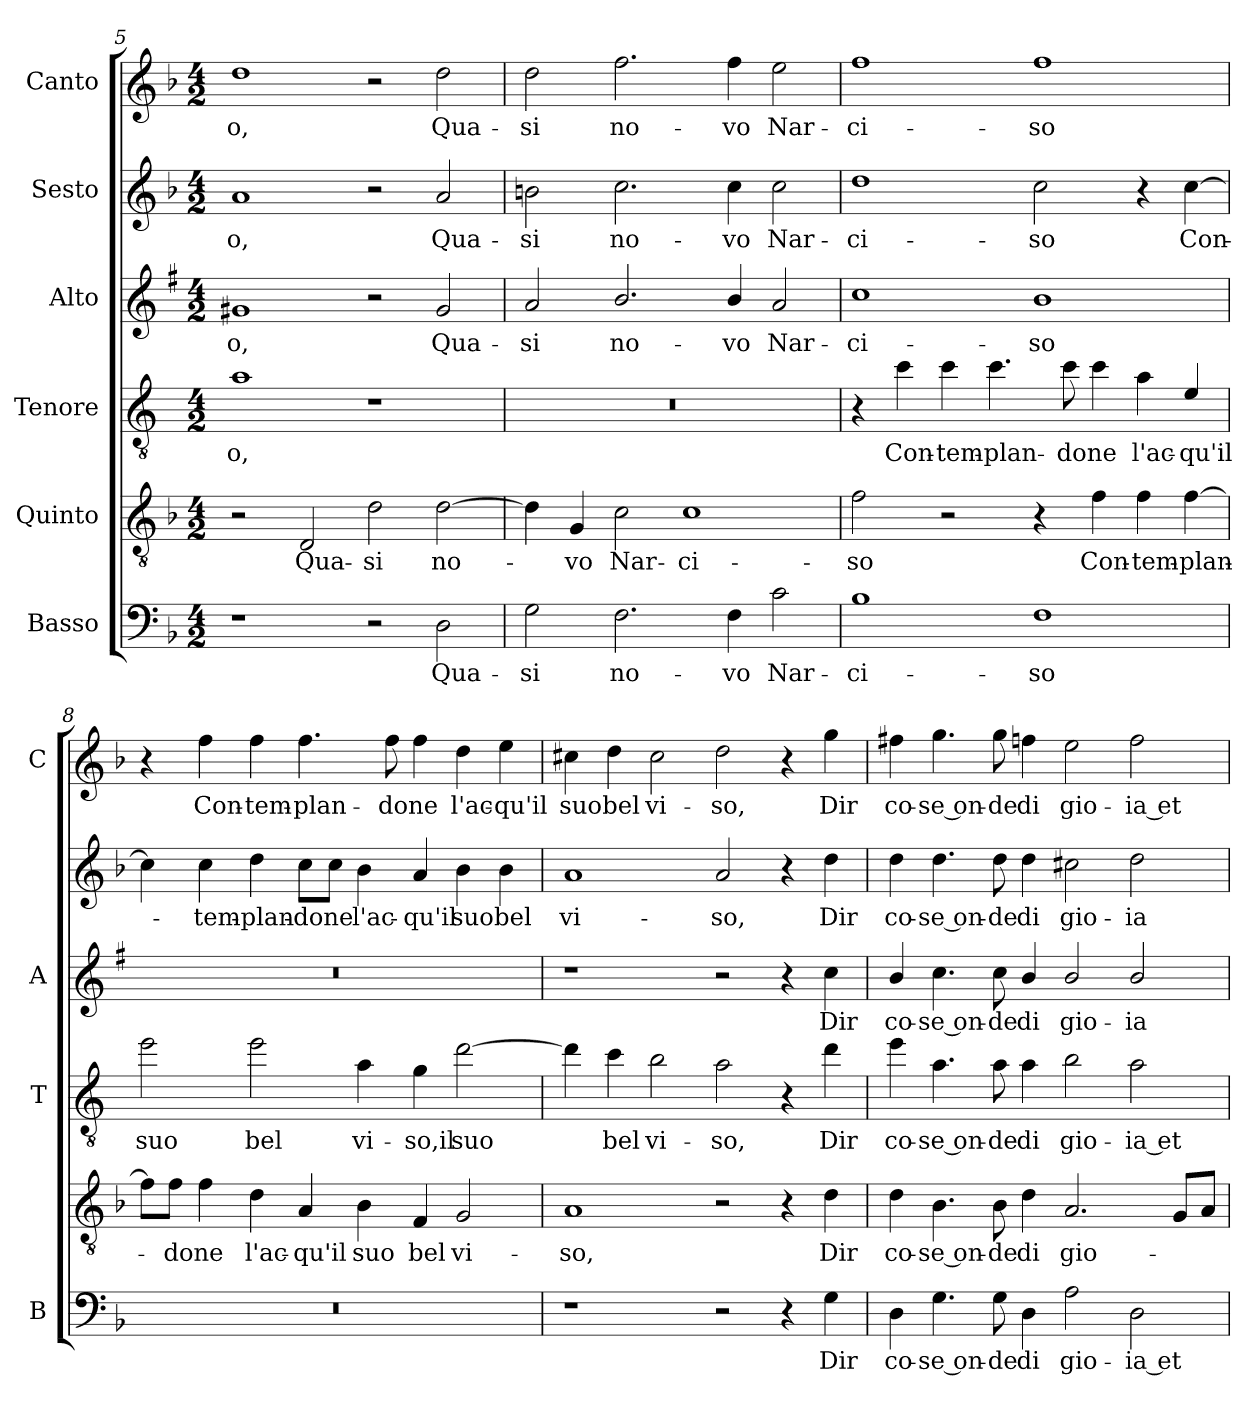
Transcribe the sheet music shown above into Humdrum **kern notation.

**kern	**text	**kern	**text	**kern	**text	**kern	**text	**kern	**text	**kern	**text
*part6	*part6	*part5	*part5	*part4	*part4	*part3	*part3	*part2	*part2	*part1	*part1
*staff6	*staff6	*staff5	*staff5	*staff4	*staff4	*staff3	*staff3	*staff2	*staff2	*staff1	*staff1
*I"Basso	*	*I"Quinto	*	*I"Tenore	*	*I"Alto	*	*I"Sesto	*	*I"Canto	*
*I'B	*	*	*	*I'T	*	*I'A	*	*	*	*I'C	*
*clefF4	*	*clefGv2	*	*clefGv2	*	*clefG2	*	*clefG2	*	*clefG2	*
*	*	*	*	*ITrd4c7	*	*ITrd1c2	*	*	*	*	*
*k[b-]	*	*k[b-]	*	*k[b-]	*	*k[b-]	*	*k[b-]	*	*k[b-]	*
*F:	*	*F:	*	*F:	*	*F:	*	*F:	*	*F:	*
*M4/2	*	*M4/2	*	*M4/2	*	*M4/2	*	*M4/2	*	*M4/2	*
=5	=5	=5	=5	=5	=5	=5	=5	=5	=5	=5	=5
!	!	!	!	!	!LO:LY:b	!	!LO:LY:b	!	!LO:LY:b	!	!LO:LY:b
1r	.	2r	.	1d	-o,	1f#X	-o,	1a	-o,	1dd	-o,
!	!	!	!LO:LY:b	!	!	!	!	!	!	!	!
.	.	2D/	Qua-	.	.	.	.	.	.	.	.
!	!	!	!LO:LY:b	!	!	!	!	!	!	!	!
2r	.	2d\	-si	1r	.	2r	.	2r	.	2r	.
!	!LO:LY:b	!	!LO:LY:b	!	!	!	!LO:LY:b	!	!LO:LY:b	!	!LO:LY:b
2D\	Qua-	[2d\	no-	.	.	2f#/	Qua-	2a/	Qua-	2dd\	Qua-
=6	=6	=6	=6	=6	=6	=6	=6	=6	=6	=6	=6
!	!LO:LY:b	!	!	!	!	!	!LO:LY:b	!	!LO:LY:b	!	!LO:LY:b
2G\	-si	4d\]	.	0r	.	2g/	-si	2bn\	-si	2dd\	-si
!	!	!	!LO:LY:b	!	!	!	!	!	!	!	!
.	.	4G/	-vo	.	.	.	.	.	.	.	.
!	!LO:LY:b	!	!LO:LY:b	!	!	!	!LO:LY:b	!	!LO:LY:b	!	!LO:LY:b
2.F\	no-	2c\	Nar-	.	.	2.a/	no-	2.cc\	no-	2.ff\	no-
!	!	!	!LO:LY:b	!	!	!	!	!	!	!	!
.	.	1c	-ci-	.	.	.	.	.	.	.	.
!	!LO:LY:b	!	!	!	!	!	!LO:LY:b	!	!LO:LY:b	!	!LO:LY:b
4F\	-vo	.	.	.	.	4a/	-vo	4cc\	-vo	4ff\	-vo
!	!LO:LY:b	!	!	!	!	!	!LO:LY:b	!	!LO:LY:b	!	!LO:LY:b
2c\	Nar-	.	.	.	.	2g/	Nar-	2cc\	Nar-	2ee\	Nar-
!!LO:LB:g=z
=7	=7	=7	=7	=7	=7	=7	=7	=7	=7	=7	=7
!	!LO:LY:b	!	!LO:LY:b	!	!	!	!LO:LY:b	!	!LO:LY:b	!	!LO:LY:b
1B-	-ci-	2f\	-so	4r	.	1b-	-ci-	1dd	-ci-	1ff	-ci-
!	!	!	!	!	!LO:LY:b	!	!	!	!	!	!
.	.	.	.	4f\	Con-	.	.	.	.	.	.
!	!	!	!	!	!LO:LY:b	!	!	!	!	!	!
.	.	2r	.	4f\	-tem-	.	.	.	.	.	.
!	!	!	!	!	!LO:LY:b	!	!	!	!	!	!
.	.	.	.	4.f\	-plan-	.	.	.	.	.	.
!	!LO:LY:b	!	!	!	!	!	!LO:LY:b	!	!LO:LY:b	!	!LO:LY:b
1F	-so	4r	.	.	.	1a	-so	2cc\	-so	1ff	-so
!	!	!	!	!	!LO:LY:b	!	!	!	!	!	!
.	.	.	.	8f\	-do	.	.	.	.	.	.
!	!	!	!LO:LY:b	!	!LO:LY:b	!	!	!	!	!	!
.	.	4f\	Con-	4f\	ne	.	.	.	.	.	.
!	!	!	!LO:LY:b	!	!LO:LY:b	!	!	!	!	!	!
.	.	4f\	-tem-	4d\	l'ac-	.	.	4r	.	.	.
!	!	!	!LO:LY:b	!	!LO:LY:b	!	!	!	!LO:LY:b	!	!
.	.	[4f\	-plan-	4A/	-qu'il	.	.	[4cc\	Con-	.	.
=8	=8	=8	=8	=8	=8	=8	=8	=8	=8	=8	=8
!	!	!	!	!	!LO:LY:b	!	!	!	!	!	!
0r	.	8f\L]	.	2a\	suo	0r	.	4cc\]	.	4r	.
!	!	!	!LO:LY:b	!	!	!	!	!	!	!	!
.	.	8f\J	-do	.	.	.	.	.	.	.	.
!	!	!	!LO:LY:b	!	!	!	!	!	!LO:LY:b	!	!LO:LY:b
.	.	4f\	ne	.	.	.	.	4cc\	-tem-	4ff\	Con-
!	!	!	!LO:LY:b	!	!LO:LY:b	!	!	!	!LO:LY:b	!	!LO:LY:b
.	.	4d\	l'ac-	2a\	bel	.	.	4dd\	-plan-	4ff\	-tem-
!	!	!	!LO:LY:b	!	!	!	!	!	!LO:LY:b	!	!LO:LY:b
.	.	4A/	-qu'il	.	.	.	.	8cc\L	-do	4.ff\	-plan-
!	!	!	!	!	!	!	!	!	!LO:LY:b	!	!
.	.	.	.	.	.	.	.	8cc\J	ne	.	.
!	!	!	!LO:LY:b	!	!LO:LY:b	!	!	!	!LO:LY:b	!	!
.	.	4B-\	suo	4d\	vi-	.	.	4b-\	l'ac-	.	.
!	!	!	!	!	!	!	!	!	!	!	!LO:LY:b
.	.	.	.	.	.	.	.	.	.	8ff\	-do
!	!	!	!LO:LY:b	!	!LO:LY:b	!	!	!	!LO:LY:b	!	!LO:LY:b
.	.	4F/	bel	4c\	-so,il	.	.	4a/	-qu'il	4ff\	ne
!	!	!	!LO:LY:b	!	!LO:LY:b	!	!	!	!LO:LY:b	!	!LO:LY:b
.	.	2G/	vi-	[2g\	suo	.	.	4b-\	suo	4dd\	l'ac-
!	!	!	!	!	!	!	!	!	!LO:LY:b	!	!LO:LY:b
.	.	.	.	.	.	.	.	4b-\	bel	4ee\	-qu'il
=9	=9	=9	=9	=9	=9	=9	=9	=9	=9	=9	=9
!	!	!	!LO:LY:b	!	!	!	!	!	!LO:LY:b	!	!LO:LY:b
1r	.	1A	-so,	4g\]	.	1r	.	1a	vi-	4cc#X\	suo
!	!	!	!	!	!LO:LY:b	!	!	!	!	!	!LO:LY:b
.	.	.	.	4f\	bel	.	.	.	.	4dd\	bel
!	!	!	!	!	!LO:LY:b	!	!	!	!	!	!LO:LY:b
.	.	.	.	2e\	vi-	.	.	.	.	2cc#\	vi-
!	!	!	!	!	!LO:LY:b	!	!	!	!LO:LY:b	!	!LO:LY:b
2r	.	2r	.	2d\	-so,	2r	.	2a/	-so,	2dd\	-so,
4r	.	4r	.	4r	.	4r	.	4r	.	4r	.
!	!LO:LY:b	!	!LO:LY:b	!	!LO:LY:b	!	!LO:LY:b	!	!LO:LY:b	!	!LO:LY:b
4G\	Dir	4d\	Dir	4g\	Dir	4b-\	Dir	4dd\	Dir	4gg\	Dir
!!LO:PB:g=z
=10	=10	=10	=10	=10	=10	=10	=10	=10	=10	=10	=10
!	!LO:LY:b	!	!LO:LY:b	!	!LO:LY:b	!	!LO:LY:b	!	!LO:LY:b	!	!LO:LY:b
4D\	co-	4d\	co-	4a\	co-	4a/	co-	4dd\	co-	4ff#X\	co-
!	!LO:LY:b	!	!LO:LY:b	!	!LO:LY:b	!	!LO:LY:b	!	!LO:LY:b	!	!LO:LY:b
4.G\	-se on-	4.B-\	-se on-	4.d\	-se on-	4.b-\	-se on-	4.dd\	-se on-	4.gg\	-se on-
!	!LO:LY:b	!	!LO:LY:b	!	!LO:LY:b	!	!LO:LY:b	!	!LO:LY:b	!	!LO:LY:b
8G\	-de	8B-\	-de	8d\	-de	8b-\	-de	8dd\	-de	8gg\	-de
!	!LO:LY:b	!	!LO:LY:b	!	!LO:LY:b	!	!LO:LY:b	!	!LO:LY:b	!	!LO:LY:b
4D\	di	4d\	di	4d\	di	4a/	di	4dd\	di	4ffn\	di
!	!LO:LY:b	!	!LO:LY:b	!	!LO:LY:b	!	!LO:LY:b	!	!LO:LY:b	!	!LO:LY:b
2A\	gio-	2.A/	gio-	2e\	gio-	2a/	gio-	2cc#X\	gio-	2ee\	gio-
!	!LO:LY:b	!	!	!	!LO:LY:b	!	!LO:LY:b	!	!LO:LY:b	!	!LO:LY:b
2D\	-ia et	.	.	2d\	-ia et	2a/	-ia	2dd\	-ia	2ff\	-ia et
.	.	8G/L	.	.	.	.	.	.	.	.	.
.	.	8A/J	.	.	.	.	.	.	.	.	.
=	=	=	=	=	=	=	=	=	=	=	=
*-	*-	*-	*-	*-	*-	*-	*-	*-	*-	*-	*-
